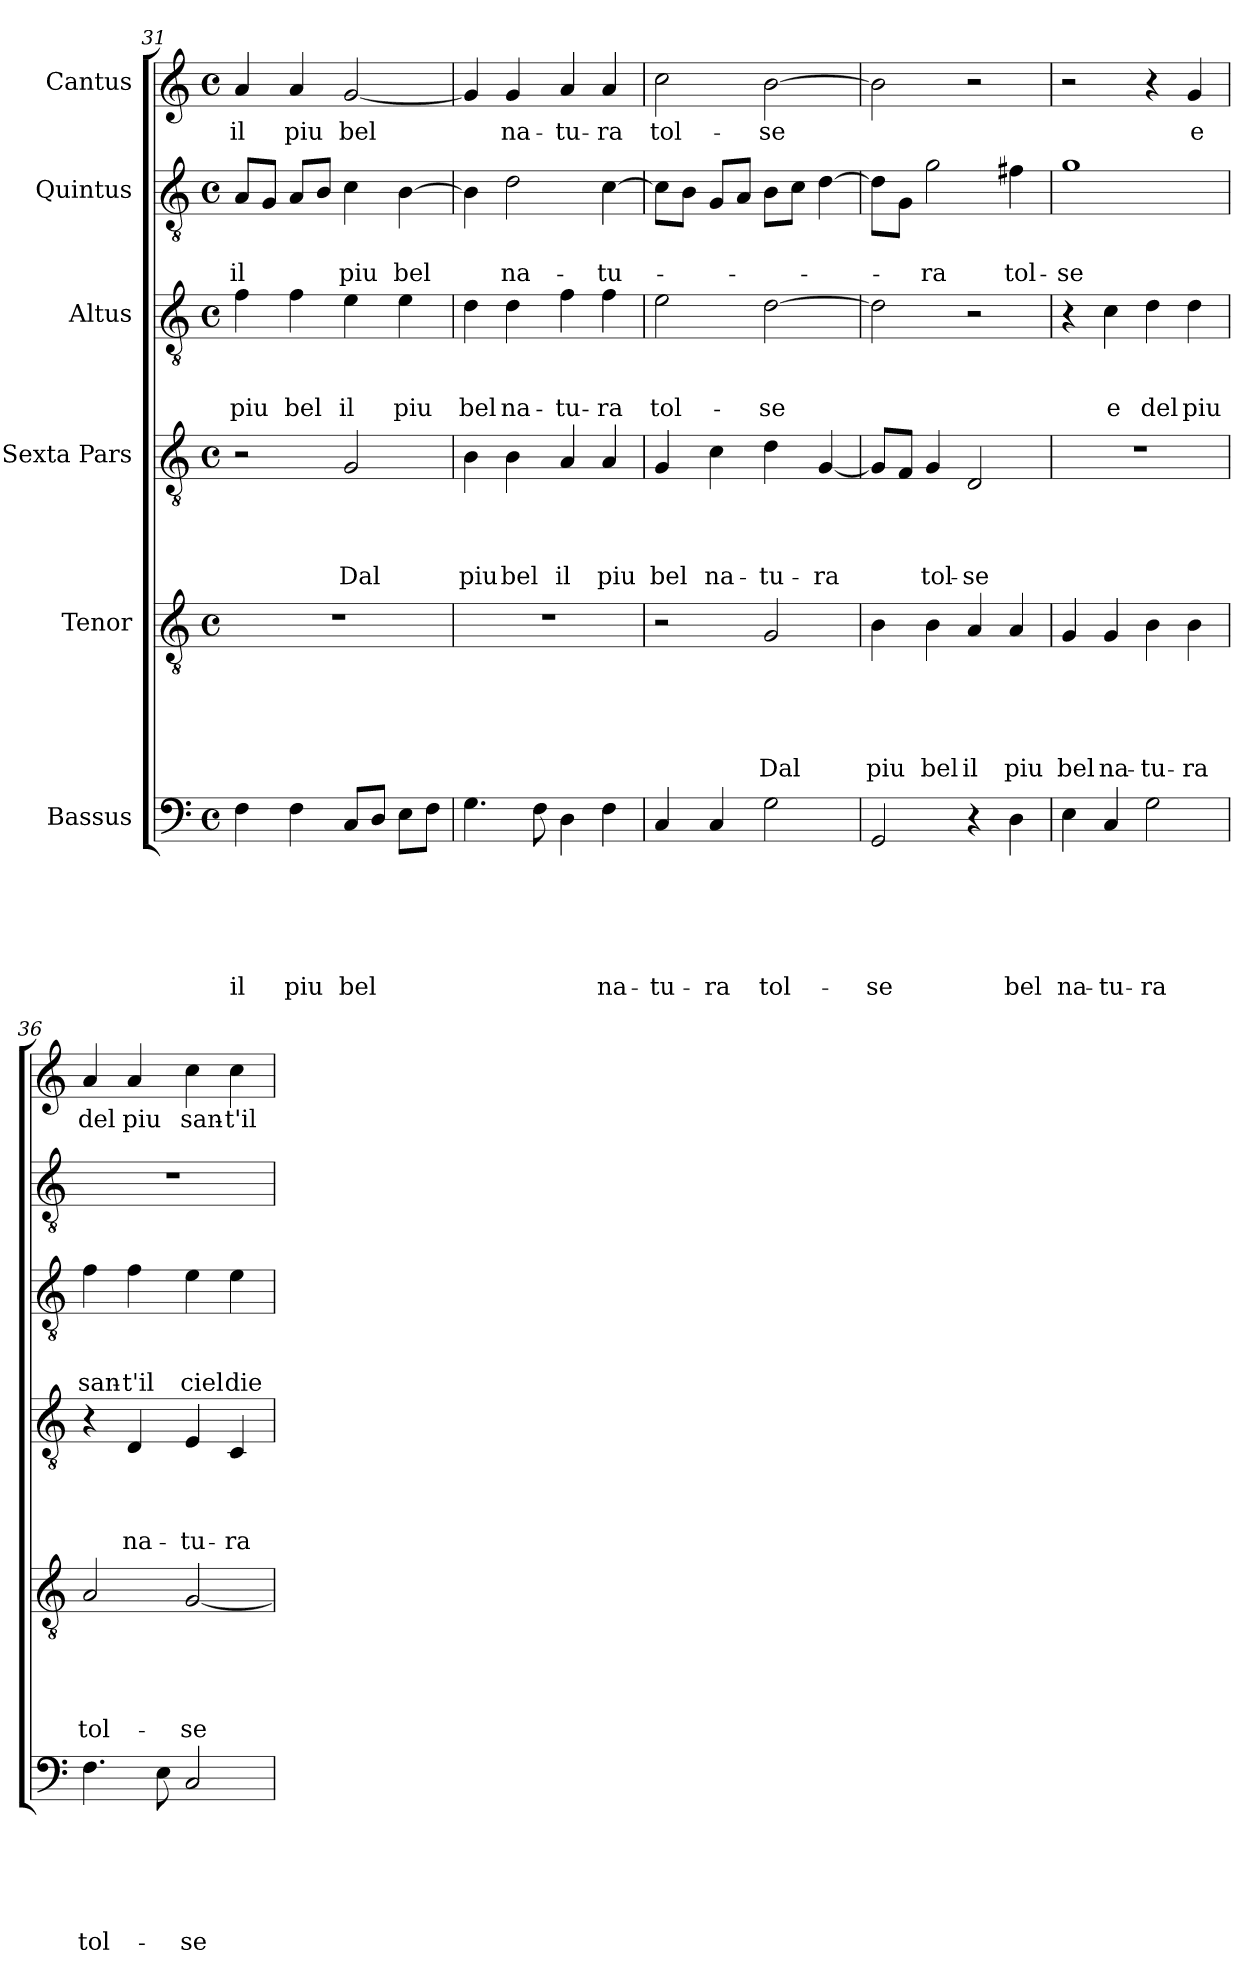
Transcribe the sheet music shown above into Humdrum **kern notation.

**kern	**text	**text	**text	**text	**text	**text	**kern	**text	**text	**text	**text	**text	**kern	**text	**text	**text	**text	**kern	**text	**text	**text	**kern	**text	**text	**kern	**text
*part6	*part6	*part6	*part6	*part6	*part6	*part6	*part5	*part5	*part5	*part5	*part5	*part5	*part4	*part4	*part4	*part4	*part4	*part3	*part3	*part3	*part3	*part2	*part2	*part2	*part1	*part1
*staff6	*staff6	*staff6	*staff6	*staff6	*staff6	*staff6	*staff5	*staff5	*staff5	*staff5	*staff5	*staff5	*staff4	*staff4	*staff4	*staff4	*staff4	*staff3	*staff3	*staff3	*staff3	*staff2	*staff2	*staff2	*staff1	*staff1
*I"Bassus	*	*	*	*	*	*	*I"Tenor	*	*	*	*	*	*I"Sexta Pars	*	*	*	*	*I"Altus	*	*	*	*I"Quintus	*	*	*I"Cantus	*
!!LO:PB:g=z
*clefF4	*	*	*	*	*	*	*clefGv2	*	*	*	*	*	*clefGv2	*	*	*	*	*clefGv2	*	*	*	*clefGv2	*	*	*clefG2	*
*k[]	*	*	*	*	*	*	*k[]	*	*	*	*	*	*k[]	*	*	*	*	*k[]	*	*	*	*k[]	*	*	*k[]	*
*C:	*	*	*	*	*	*	*C:	*	*	*	*	*	*C:	*	*	*	*	*C:	*	*	*	*C:	*	*	*C:	*
*M4/4	*	*	*	*	*	*	*M4/4	*	*	*	*	*	*M4/4	*	*	*	*	*M4/4	*	*	*	*M4/4	*	*	*M4/4	*
*met(c)	*	*	*	*	*	*	*met(c)	*	*	*	*	*	*met(c)	*	*	*	*	*met(c)	*	*	*	*met(c)	*	*	*met(c)	*
=31	=31	=31	=31	=31	=31	=31	=31	=31	=31	=31	=31	=31	=31	=31	=31	=31	=31	=31	=31	=31	=31	=31	=31	=31	=31	=31
4F\	.	.	.	.	.	il	1r	.	.	.	.	.	2r	.	.	.	.	4f\	.	.	piu	8A/L	.	il	4a/	il
.	.	.	.	.	.	.	.	.	.	.	.	.	.	.	.	.	.	.	.	.	.	8G/J	.	.	.	.
4F\	.	.	.	.	.	piu	.	.	.	.	.	.	.	.	.	.	.	4f\	.	.	bel	8A/L	.	.	4a/	piu
.	.	.	.	.	.	.	.	.	.	.	.	.	.	.	.	.	.	.	.	.	.	8B/J	.	.	.	.
8C/L	.	.	.	.	.	bel	.	.	.	.	.	.	2G/	.	.	.	Dal	4e\	.	.	il	4c\	.	piu	[2g/	bel
8D/J	.	.	.	.	.	.	.	.	.	.	.	.	.	.	.	.	.	.	.	.	.	.	.	.	.	.
8E\L	.	.	.	.	.	.	.	.	.	.	.	.	.	.	.	.	.	4e\	.	.	piu	[4B\	.	bel	.	.
8F\J	.	.	.	.	.	.	.	.	.	.	.	.	.	.	.	.	.	.	.	.	.	.	.	.	.	.
=32	=32	=32	=32	=32	=32	=32	=32	=32	=32	=32	=32	=32	=32	=32	=32	=32	=32	=32	=32	=32	=32	=32	=32	=32	=32	=32
4.G\	.	.	.	.	.	.	1r	.	.	.	.	.	4B\	.	.	.	piu	4d\	.	.	bel	4B\]	.	.	4g/]	.
.	.	.	.	.	.	.	.	.	.	.	.	.	4B\	.	.	.	bel	4d\	.	.	na-	2d\	.	na-	4g/	na-
8F\	.	.	.	.	.	.	.	.	.	.	.	.	.	.	.	.	.	.	.	.	.	.	.	.	.	.
4D\	.	.	.	.	.	.	.	.	.	.	.	.	4A/	.	.	.	il	4f\	.	.	-tu-	.	.	.	4a/	-tu-
4F\	.	.	.	.	.	na-	.	.	.	.	.	.	4A/	.	.	.	piu	4f\	.	.	-ra	[4c\	.	-tu-	4a/	-ra
=33	=33	=33	=33	=33	=33	=33	=33	=33	=33	=33	=33	=33	=33	=33	=33	=33	=33	=33	=33	=33	=33	=33	=33	=33	=33	=33
4C/	.	.	.	.	.	-tu-	2r	.	.	.	.	.	4G/	.	.	.	bel	2e\	.	.	tol-	8c\L]	.	.	2cc\	tol-
.	.	.	.	.	.	.	.	.	.	.	.	.	.	.	.	.	.	.	.	.	.	8B\J	.	.	.	.
4C/	.	.	.	.	.	-ra	.	.	.	.	.	.	4c\	.	.	.	na-	.	.	.	.	8G/L	.	.	.	.
.	.	.	.	.	.	.	.	.	.	.	.	.	.	.	.	.	.	.	.	.	.	8A/J	.	.	.	.
2G\	.	.	.	.	.	tol-	2G/	.	.	.	.	Dal	4d\	.	.	.	-tu-	[2d\	.	.	-se	8B\L	.	.	[2b\	-se
.	.	.	.	.	.	.	.	.	.	.	.	.	.	.	.	.	.	.	.	.	.	8c\J	.	.	.	.
.	.	.	.	.	.	.	.	.	.	.	.	.	[4G/	.	.	.	-ra	.	.	.	.	[4d\	.	.	.	.
=34	=34	=34	=34	=34	=34	=34	=34	=34	=34	=34	=34	=34	=34	=34	=34	=34	=34	=34	=34	=34	=34	=34	=34	=34	=34	=34
2GG/	.	.	.	.	.	-se	4B\	.	.	.	.	piu	8G/L]	.	.	.	.	2d\]	.	.	.	8d\L]	.	.	2b\]	.
.	.	.	.	.	.	.	.	.	.	.	.	.	8F/J	.	.	.	.	.	.	.	.	8G\J	.	.	.	.
.	.	.	.	.	.	.	4B\	.	.	.	.	bel	4G/	.	.	.	tol-	.	.	.	.	2g\	.	-ra	.	.
4r	.	.	.	.	.	.	4A/	.	.	.	.	il	2D/	.	.	.	-se	2r	.	.	.	.	.	.	2r	.
4D\	.	.	.	.	.	bel	4A/	.	.	.	.	piu	.	.	.	.	.	.	.	.	.	4f#X\	.	tol-	.	.
=35	=35	=35	=35	=35	=35	=35	=35	=35	=35	=35	=35	=35	=35	=35	=35	=35	=35	=35	=35	=35	=35	=35	=35	=35	=35	=35
4E\	.	.	.	.	.	na-	4G/	.	.	.	.	bel	1r	.	.	.	.	4r	.	.	.	1g	.	-se	2r	.
4C/	.	.	.	.	.	-tu-	4G/	.	.	.	.	na-	.	.	.	.	.	4c\	.	.	e	.	.	.	.	.
2G\	.	.	.	.	.	-ra	4B\	.	.	.	.	-tu-	.	.	.	.	.	4d\	.	.	del	.	.	.	4r	.
.	.	.	.	.	.	.	4B\	.	.	.	.	-ra	.	.	.	.	.	4d\	.	.	piu	.	.	.	4g/	e
!!LO:LB:g=z
=36	=36	=36	=36	=36	=36	=36	=36	=36	=36	=36	=36	=36	=36	=36	=36	=36	=36	=36	=36	=36	=36	=36	=36	=36	=36	=36
4.F\	.	.	.	.	.	tol-	2A/	.	.	.	.	tol-	4r	.	.	.	.	4f\	.	.	san-	1r	.	.	4a/	del
.	.	.	.	.	.	.	.	.	.	.	.	.	4D/	.	.	.	na-	4f\	.	.	-t'il	.	.	.	4a/	piu
8E\	.	.	.	.	.	.	.	.	.	.	.	.	.	.	.	.	.	.	.	.	.	.	.	.	.	.
2C/	.	.	.	.	.	-se	[2G/	.	.	.	.	-se	4E/	.	.	.	-tu-	4e\	.	.	ciel	.	.	.	4cc\	san-
.	.	.	.	.	.	.	.	.	.	.	.	.	4C/	.	.	.	-ra	4e\	.	.	die-	.	.	.	4cc\	-t'il
=	=	=	=	=	=	=	=	=	=	=	=	=	=	=	=	=	=	=	=	=	=	=	=	=	=	=
*-	*-	*-	*-	*-	*-	*-	*-	*-	*-	*-	*-	*-	*-	*-	*-	*-	*-	*-	*-	*-	*-	*-	*-	*-	*-	*-
